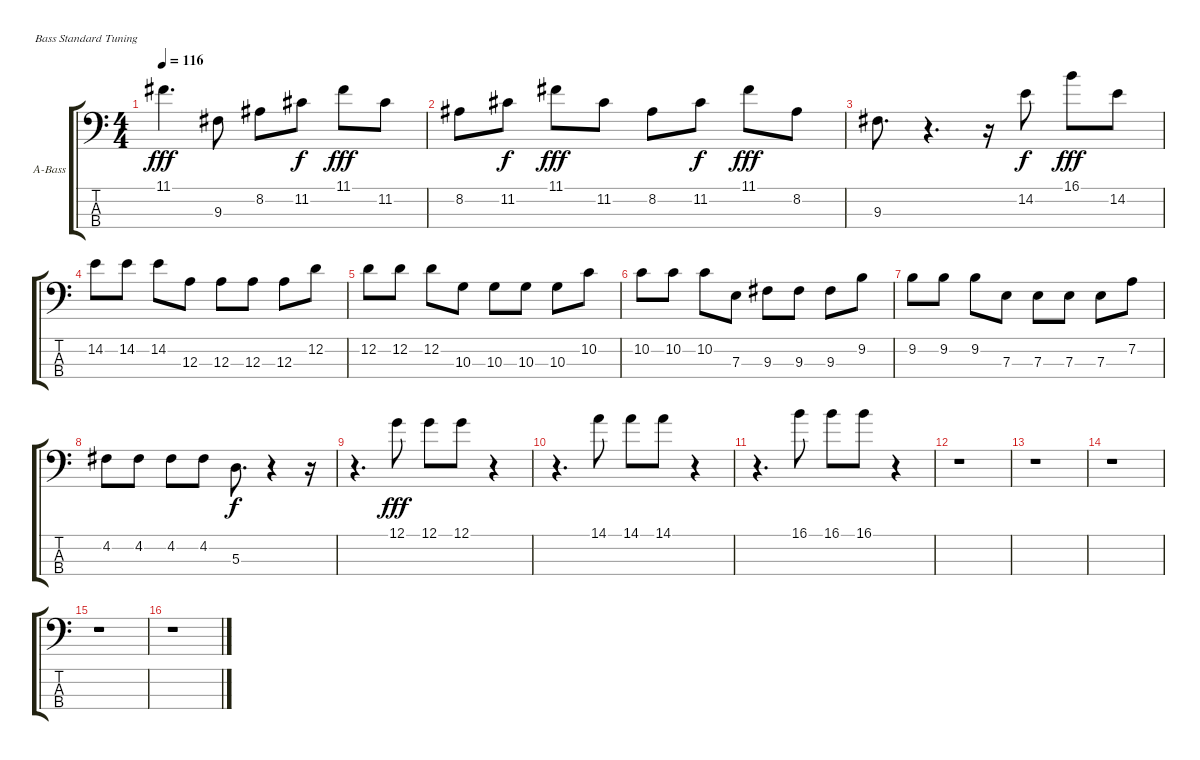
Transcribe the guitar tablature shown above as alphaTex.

\bracketExtendMode groupsimilarinstruments
\firstSystemTrackNameOrientation horizontal
\otherSystemsTrackNameOrientation horizontal
\track ("Acustic Bass" "A-Bass") {instrument acousticbass}
\staff {score tabs}
\tuning (G2 D2 A1 E1)
\ts (4 4)
\tempo 116
\clef f4
\ks c
11.1.4{d dy fff} 9.3.8 8.2.8 11.2.8{dy f} 11.1.8{dy fff} 11.2.8 |
8.2.8 11.2.8{dy f} 11.1.8{dy fff} 11.2.8 8.2.8 11.2.8{dy f} 11.1.8{dy fff} 8.2.8 |
9.3.8{d} r.4{d} r.16 14.2.8{dy f} 16.1.8{dy fff} 14.2.8 |
14.2.8 14.2.8 14.2.8 12.3.8 12.3.8 12.3.8 12.3.8 12.2.8 |
12.2.8 12.2.8 12.2.8 10.3.8 10.3.8 10.3.8 10.3.8 10.2.8 |
10.2.8 10.2.8 10.2.8 7.3.8 9.3.8 9.3.8 9.3.8 9.2.8 |
9.2.8 9.2.8 9.2.8 7.3.8 7.3.8 7.3.8 7.3.8 7.2.8 |
4.2.8 4.2.8 4.2.8 4.2.8 5.3.8{d dy f} r.4 r.16 |
r.4{d} 12.1.8{dy fff} 12.1.8 12.1.8 r.4 |
r.4{d} 14.1.8 14.1.8 14.1.8 r.4 |
r.4{d} 16.1.8 16.1.8 16.1.8 r.4 |
r.1 |
r.1 |
r.1 |
r.1 |
r.1
